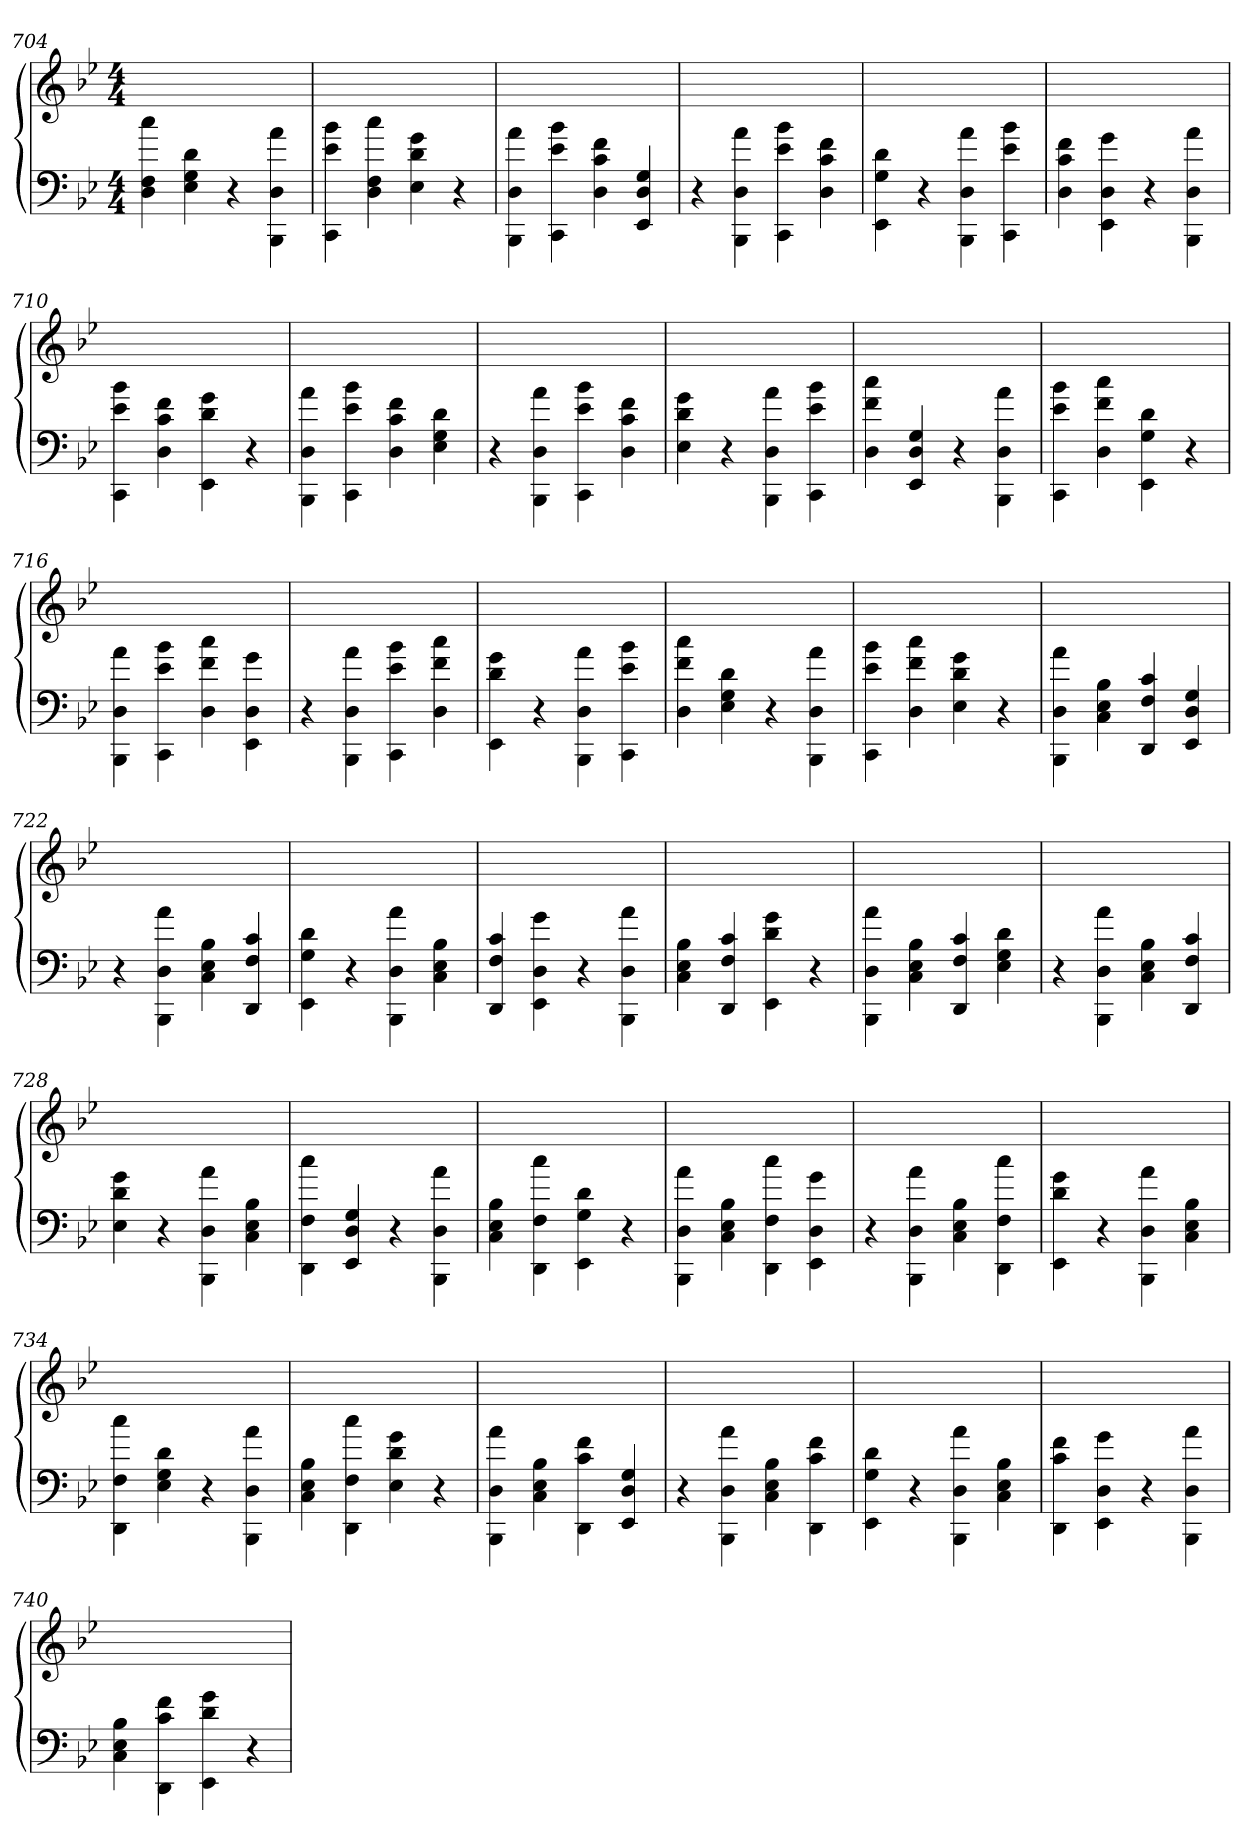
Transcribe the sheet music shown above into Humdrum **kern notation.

**kern	**kern
*part2	*part1
*staff2	*staff1
*clefF4	*clefG2
*k[b-e-]	*k[b-e-]
*B-:	*B-:
*M4/4	*M4/4
=704	=704
4D 4F 4cc	1ryy
4E- 4G 4d	.
4r	.
4BBB- 4D 4a	.
=705	=705
4CC 4e- 4b-	1ryy
4D 4F 4cc	.
4E- 4d 4g	.
4r	.
=706	=706
4BBB- 4D 4a	1ryy
4CC 4e- 4b-	.
4D 4c 4f	.
4EE- 4D 4G	.
=707	=707
4r	1ryy
4BBB- 4D 4a	.
4CC 4e- 4b-	.
4D 4c 4f	.
=708	=708
4EE- 4G 4d	1ryy
4r	.
4BBB- 4D 4a	.
4CC 4e- 4b-	.
=709	=709
4D 4c 4f	1ryy
4EE- 4D 4g	.
4r	.
4BBB- 4D 4a	.
=710	=710
4CC 4e- 4b-	1ryy
4D 4c 4f	.
4EE- 4d 4g	.
4r	.
=711	=711
4BBB- 4D 4a	1ryy
4CC 4e- 4b-	.
4D 4c 4f	.
4E- 4G 4d	.
=712	=712
4r	1ryy
4BBB- 4D 4a	.
4CC 4e- 4b-	.
4D 4c 4f	.
=713	=713
4E- 4d 4g	1ryy
4r	.
4BBB- 4D 4a	.
4CC 4e- 4b-	.
=714	=714
4D 4f 4cc	1ryy
4EE- 4D 4G	.
4r	.
4BBB- 4D 4a	.
=715	=715
4CC 4e- 4b-	1ryy
4D 4f 4cc	.
4EE- 4G 4d	.
4r	.
=716	=716
4BBB- 4D 4a	1ryy
4CC 4e- 4b-	.
4D 4f 4cc	.
4EE- 4D 4g	.
=717	=717
4r	1ryy
4BBB- 4D 4a	.
4CC 4e- 4b-	.
4D 4f 4cc	.
=718	=718
4EE- 4d 4g	1ryy
4r	.
4BBB- 4D 4a	.
4CC 4e- 4b-	.
=719	=719
4D 4f 4cc	1ryy
4E- 4G 4d	.
4r	.
4BBB- 4D 4a	.
=720	=720
4CC 4e- 4b-	1ryy
4D 4f 4cc	.
4E- 4d 4g	.
4r	.
=721	=721
4BBB- 4D 4a	1ryy
4C 4E- 4B-	.
4DD 4F 4c	.
4EE- 4D 4G	.
=722	=722
4r	1ryy
4BBB- 4D 4a	.
4C 4E- 4B-	.
4DD 4F 4c	.
=723	=723
4EE- 4G 4d	1ryy
4r	.
4BBB- 4D 4a	.
4C 4E- 4B-	.
=724	=724
4DD 4F 4c	1ryy
4EE- 4D 4g	.
4r	.
4BBB- 4D 4a	.
=725	=725
4C 4E- 4B-	1ryy
4DD 4F 4c	.
4EE- 4d 4g	.
4r	.
=726	=726
4BBB- 4D 4a	1ryy
4C 4E- 4B-	.
4DD 4F 4c	.
4E- 4G 4d	.
=727	=727
4r	1ryy
4BBB- 4D 4a	.
4C 4E- 4B-	.
4DD 4F 4c	.
=728	=728
4E- 4d 4g	1ryy
4r	.
4BBB- 4D 4a	.
4C 4E- 4B-	.
=729	=729
4DD 4F 4cc	1ryy
4EE- 4D 4G	.
4r	.
4BBB- 4D 4a	.
=730	=730
4C 4E- 4B-	1ryy
4DD 4F 4cc	.
4EE- 4G 4d	.
4r	.
=731	=731
4BBB- 4D 4a	1ryy
4C 4E- 4B-	.
4DD 4F 4cc	.
4EE- 4D 4g	.
=732	=732
4r	1ryy
4BBB- 4D 4a	.
4C 4E- 4B-	.
4DD 4F 4cc	.
=733	=733
4EE- 4d 4g	1ryy
4r	.
4BBB- 4D 4a	.
4C 4E- 4B-	.
=734	=734
4DD 4F 4cc	1ryy
4E- 4G 4d	.
4r	.
4BBB- 4D 4a	.
=735	=735
4C 4E- 4B-	1ryy
4DD 4F 4cc	.
4E- 4d 4g	.
4r	.
=736	=736
4BBB- 4D 4a	1ryy
4C 4E- 4B-	.
4DD 4c 4f	.
4EE- 4D 4G	.
=737	=737
4r	1ryy
4BBB- 4D 4a	.
4C 4E- 4B-	.
4DD 4c 4f	.
=738	=738
4EE- 4G 4d	1ryy
4r	.
4BBB- 4D 4a	.
4C 4E- 4B-	.
=739	=739
4DD 4c 4f	1ryy
4EE- 4D 4g	.
4r	.
4BBB- 4D 4a	.
=740	=740
4C 4E- 4B-	1ryy
4DD 4c 4f	.
4EE- 4d 4g	.
4r	.
=	=
*-	*-
